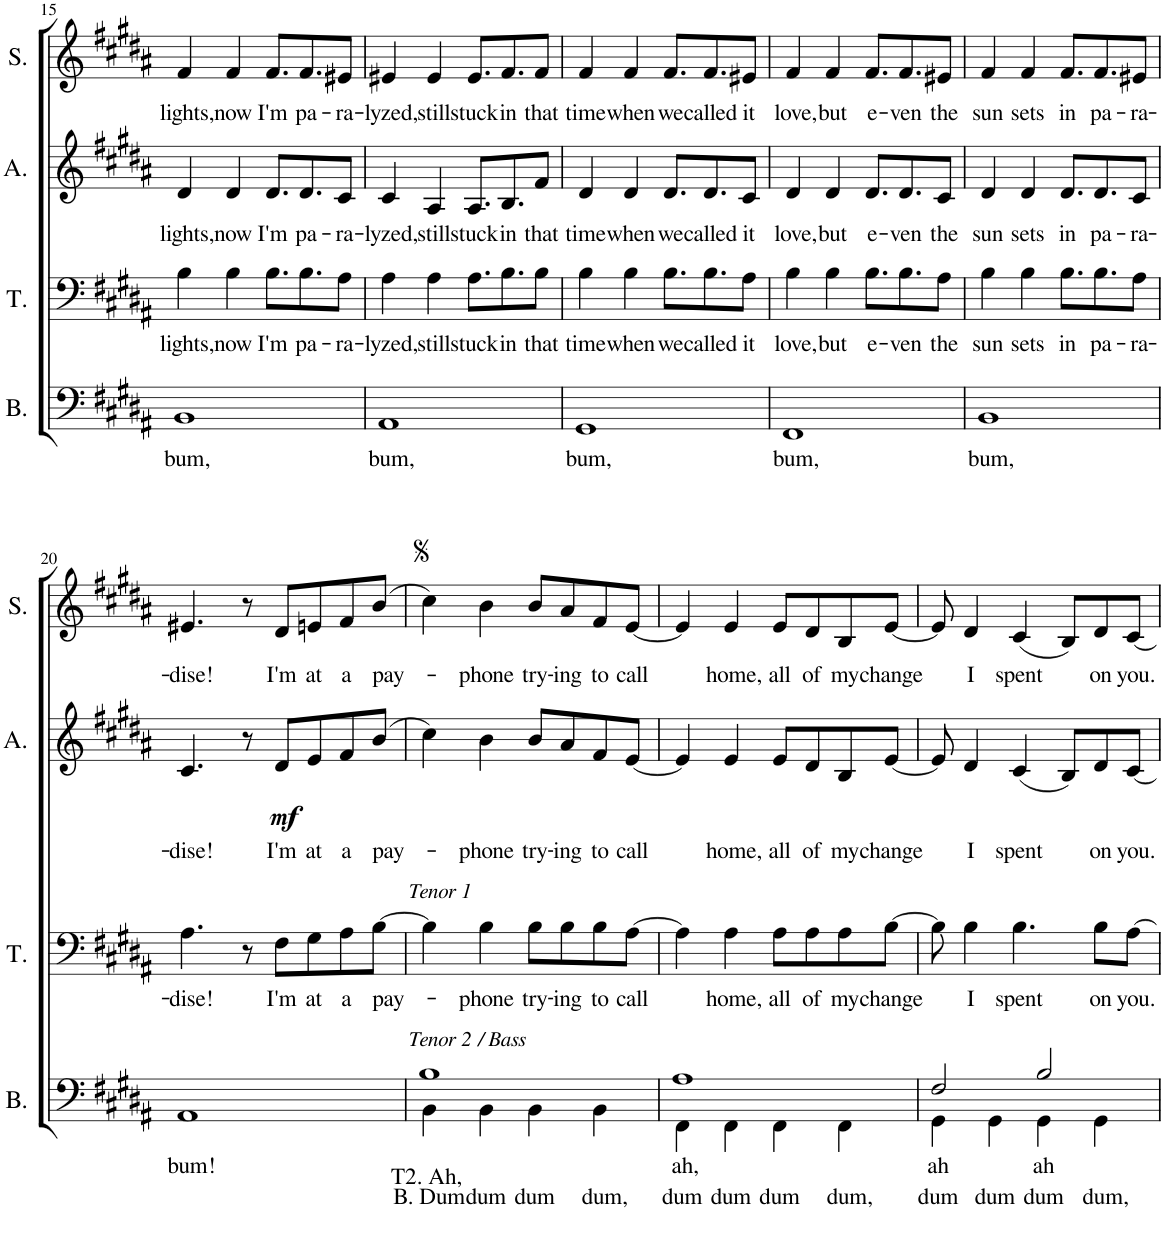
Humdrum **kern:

**kern	**text	**kern	**text	**kern	**text	**dynam	**kern	**text
*part4	*part4	*part3	*part3	*part2	*part2	*part2	*part1	*part1
*staff4	*staff4	*staff3	*staff3	*staff2	*staff2	*staff2	*staff1	*staff1
*I"Bass	*	*I"Tenor	*	*I"Alto	*	*	*I"Soprano	*
*I'B.	*	*I'T.	*	*I'A.	*	*	*I'S.	*
!!LO:PB:g=z
*clefF4	*	*clefF4	*	*clefG2	*	*	*clefG2	*
*k[f#c#g#d#a#]	*	*k[f#c#g#d#a#]	*	*k[f#c#g#d#a#]	*	*	*k[f#c#g#d#a#]	*
*M4/4	*	*M4/4	*	*M4/4	*	*	*M4/4	*
=15	=15	=15	=15	=15	=15	=15	=15	=15
!	!LO:LY:b	!	!LO:LY:b	!	!LO:LY:b	!	!	!LO:LY:b
1BB	bum,	4B\	lights,	4d#/	lights,	.	4f#/	lights,
!	!	!	!LO:LY:b	!	!LO:LY:b	!	!	!LO:LY:b
.	.	4B\	now	4d#/	now	.	4f#/	now
!	!	!	!LO:LY:b	!	!LO:LY:b	!	!	!LO:LY:b
.	.	8.B\L	I'm	8.d#/L	I'm	.	8.f#/L	I'm
!	!	!	!LO:LY:b	!	!LO:LY:b	!	!	!LO:LY:b
.	.	8.B\	pa-	8.d#/	pa-	.	8.f#/	pa-
!	!	!	!LO:LY:b	!	!LO:LY:b	!	!	!LO:LY:b
.	.	8A#\J	-ra-	8c#/J	-ra-	.	8e#X/J	-ra-
=16	=16	=16	=16	=16	=16	=16	=16	=16
!	!LO:LY:b	!	!LO:LY:b	!	!LO:LY:b	!	!	!LO:LY:b
1AA#	bum,	4A#\	-lyzed,	4c#/	-lyzed,	.	4e#X/	-lyzed,
!	!	!	!LO:LY:b	!	!LO:LY:b	!	!	!LO:LY:b
.	.	4A#\	still	4A#/	still	.	4e#/	still
!	!	!	!LO:LY:b	!	!LO:LY:b	!	!	!LO:LY:b
.	.	8.A#\L	stuck	8.A#/L	stuck	.	8.e#/L	stuck
!	!	!	!LO:LY:b	!	!LO:LY:b	!	!	!LO:LY:b
.	.	8.B\	in	8.B/	in	.	8.f#/	in
!	!	!	!LO:LY:b	!	!LO:LY:b	!	!	!LO:LY:b
.	.	8B\J	that	8f#/J	that	.	8f#/J	that
=17	=17	=17	=17	=17	=17	=17	=17	=17
!	!LO:LY:b	!	!LO:LY:b	!	!LO:LY:b	!	!	!LO:LY:b
1GG#	bum,	4B\	time	4d#/	time	.	4f#/	time
!	!	!	!LO:LY:b	!	!LO:LY:b	!	!	!LO:LY:b
.	.	4B\	when	4d#/	when	.	4f#/	when
!	!	!	!LO:LY:b	!	!LO:LY:b	!	!	!LO:LY:b
.	.	8.B\L	we	8.d#/L	we	.	8.f#/L	we
!	!	!	!LO:LY:b	!	!LO:LY:b	!	!	!LO:LY:b
.	.	8.B\	called	8.d#/	called	.	8.f#/	called
!	!	!	!LO:LY:b	!	!LO:LY:b	!	!	!LO:LY:b
.	.	8A#\J	it	8c#/J	it	.	8e#X/J	it
=18	=18	=18	=18	=18	=18	=18	=18	=18
!	!LO:LY:b	!	!LO:LY:b	!	!LO:LY:b	!	!	!LO:LY:b
1FF#	bum,	4B\	love,	4d#/	love,	.	4f#/	love,
!	!	!	!LO:LY:b	!	!LO:LY:b	!	!	!LO:LY:b
.	.	4B\	but	4d#/	but	.	4f#/	but
!	!	!	!LO:LY:b	!	!LO:LY:b	!	!	!LO:LY:b
.	.	8.B\L	e-	8.d#/L	e-	.	8.f#/L	e-
!	!	!	!LO:LY:b	!	!LO:LY:b	!	!	!LO:LY:b
.	.	8.B\	-ven	8.d#/	-ven	.	8.f#/	-ven
!	!	!	!LO:LY:b	!	!LO:LY:b	!	!	!LO:LY:b
.	.	8A#\J	the	8c#/J	the	.	8e#X/J	the
=19	=19	=19	=19	=19	=19	=19	=19	=19
!	!LO:LY:b	!	!LO:LY:b	!	!LO:LY:b	!	!	!LO:LY:b
1BB	bum,	4B\	sun	4d#/	sun	.	4f#/	sun
!	!	!	!LO:LY:b	!	!LO:LY:b	!	!	!LO:LY:b
.	.	4B\	sets	4d#/	sets	.	4f#/	sets
!	!	!	!LO:LY:b	!	!LO:LY:b	!	!	!LO:LY:b
.	.	8.B\L	in	8.d#/L	in	.	8.f#/L	in
!	!	!	!LO:LY:b	!	!LO:LY:b	!	!	!LO:LY:b
.	.	8.B\	pa-	8.d#/	pa-	.	8.f#/	pa-
!	!	!	!LO:LY:b	!	!LO:LY:b	!	!	!LO:LY:b
.	.	8A#\J	-ra-	8c#/J	-ra-	.	8e#X/J	-ra-
!!LO:LB:g=z
=20	=20	=20	=20	=20	=20	=20	=20	=20
!	!LO:LY:b	!	!LO:LY:b	!	!LO:LY:b	!	!	!LO:LY:b
1AA#	bum!	4.A#\	-dise!	4.c#/	-dise!	.	4.e#X/	-dise!
.	.	8r	.	8r	.	.	8r	.
!	!	!	!LO:LY:b	!	!LO:LY:b	!LO:DY:b	!	!LO:LY:b
.	.	8F#\L	I'm	8d#/L	I'm	mf	8d#/L	I'm
!	!	!	!LO:LY:b	!	!LO:LY:b	!	!	!LO:LY:b
.	.	8G#\	at	8e/	at	.	8en/	at
!	!	!	!LO:LY:b	!	!LO:LY:b	!	!	!LO:LY:b
.	.	8A#\	a	8f#/	a	.	8f#/	a
!	!	!	!LO:LY:b	!	!LO:LY:b	!	!	!LO:LY:b
.	.	[8B\J	pay-	(8b/J	pay-	.	(8b/J	pay-
=21	=21	=21	=21	=21	=21	=21	=21	=21
!	!	!LO:TX:a:i:t=Tenor 1	!	!	!	!	!	!
!LO:TX:a:i:t=Tenor 2 / Bass	!	!	!	!	!	!	!	!
!	!LO:LY:b	!	!	!	!	!	!	!
*^	*	*	*	*	*	*	*	*
!	!	!LO:LY:b	!	!	!	!	!	!	!
1B	4BB\	B. Dum	4B\]	.	4cc#\)	.	.	4cc#\)	.
!	!	!LO:LY:b	!	!LO:LY:b	!	!LO:LY:b	!	!	!LO:LY:b
.	4BB\	dum	4B\	-phone	4b\	-phone	.	4b\	-phone
!	!	!LO:LY:b	!	!LO:LY:b	!	!LO:LY:b	!	!	!LO:LY:b
.	4BB\	dum	8B\L	try-	8b/L	try-	.	8b/L	try-
!	!	!	!	!LO:LY:b	!	!LO:LY:b	!	!	!LO:LY:b
.	.	.	8B\	-ing	8a#/	-ing	.	8a#/	-ing
!	!	!LO:LY:b	!	!LO:LY:b	!	!LO:LY:b	!	!	!LO:LY:b
.	4BB\	dum,	8B\	to	8f#/	to	.	8f#/	to
!	!	!	!	!LO:LY:b	!	!LO:LY:b	!	!	!LO:LY:b
.	.	.	[8A#\J	call	[8e/J	call	.	[8e/J	call
=22	=22	=22	=22	=22	=22	=22	=22	=22	=22
!	!	!LO:LY:b	!	!	!	!	!	!	!
!	!	!LO:LY:b	!	!	!	!	!	!	!
1A#	4FF#\	dum	4A#\]	.	4e/]	.	.	4e/]	.
!	!	!LO:LY:b	!	!LO:LY:b	!	!LO:LY:b	!	!	!LO:LY:b
.	4FF#\	dum	4A#\	home,	4e/	home,	.	4e/	home,
!	!	!LO:LY:b	!	!LO:LY:b	!	!LO:LY:b	!	!	!LO:LY:b
.	4FF#\	dum	8A#\L	all	8e/L	all	.	8e/L	all
!	!	!	!	!LO:LY:b	!	!LO:LY:b	!	!	!LO:LY:b
.	.	.	8A#\	of	8d#/	of	.	8d#/	of
!	!	!LO:LY:b	!	!LO:LY:b	!	!LO:LY:b	!	!	!LO:LY:b
.	4FF#\	dum,	8A#\	my	8B/	my	.	8B/	my
!	!	!	!	!LO:LY:b	!	!LO:LY:b	!	!	!LO:LY:b
.	.	.	[8B\J	change	[8e/J	change	.	[8e/J	change
=23	=23	=23	=23	=23	=23	=23	=23	=23	=23
!	!	!LO:LY:b	!	!	!	!	!	!	!
!	!	!LO:LY:b	!	!	!	!	!	!	!
2F#/	4GG#\	dum	8B\]	.	8e/]	.	.	8e/]	.
!	!	!	!	!LO:LY:b	!	!LO:LY:b	!	!	!LO:LY:b
.	.	.	4B\	I	4d#/	I	.	4d#/	I
!	!	!LO:LY:b	!	!	!	!	!	!	!
.	4GG#\	dum	.	.	.	.	.	.	.
!	!	!	!	!LO:LY:b	!	!LO:LY:b	!	!	!LO:LY:b
.	.	.	4.B\	spent	(4c#/	spent	.	(4c#/	spent
!	!	!LO:LY:b	!	!	!	!	!	!	!
!	!	!LO:LY:b	!	!	!	!	!	!	!
2B/	4GG#\	dum	.	.	.	.	.	.	.
.	.	.	.	.	8B/L)	.	.	8B/L)	.
!	!	!LO:LY:b	!	!LO:LY:b	!	!LO:LY:b	!	!	!LO:LY:b
.	4GG#\	dum,	8B\L	on	8d#/	on	.	8d#/	on
!	!	!	!	!LO:LY:b	!	!LO:LY:b	!	!	!LO:LY:b
.	.	.	[8A#\J	you.	[8c#/J	you.	.	[8c#/J	you.
*v	*v	*	*	*	*	*	*	*	*
=	=	=	=	=	=	=	=	=
*-	*-	*-	*-	*-	*-	*-	*-	*-
